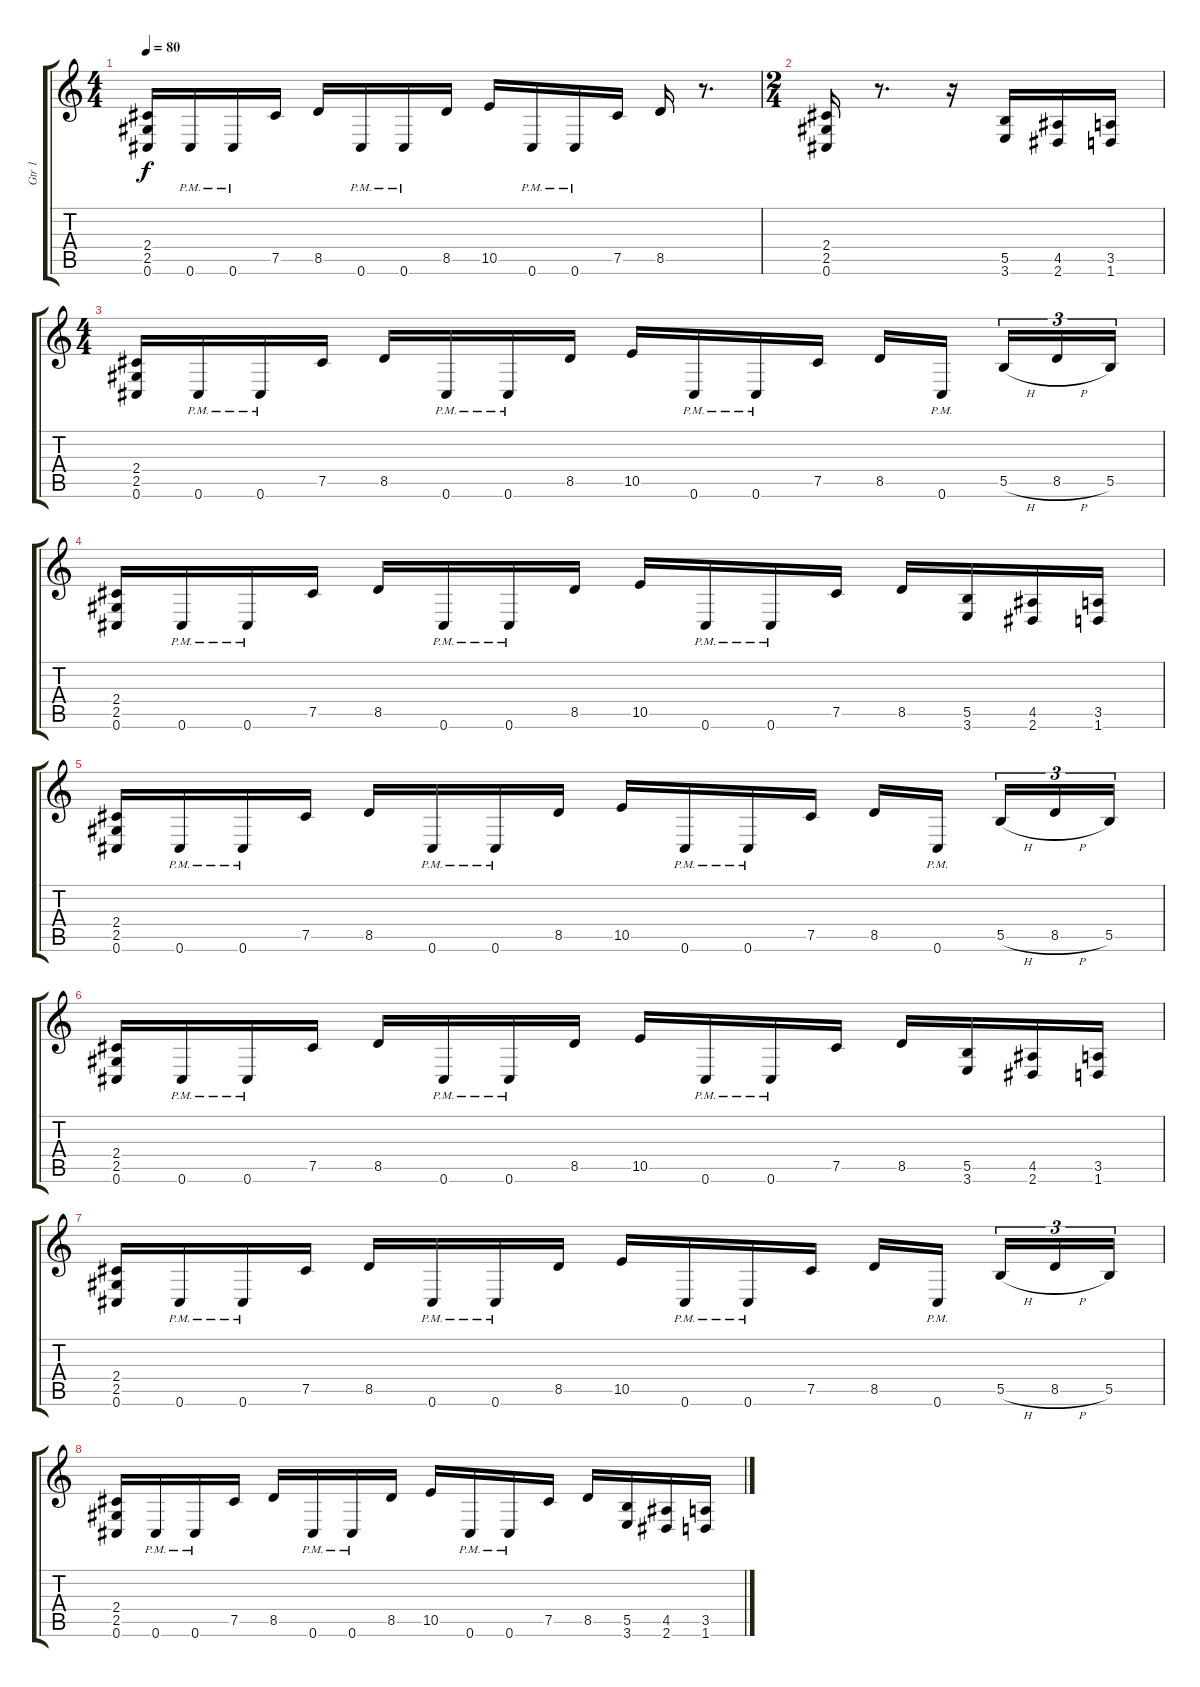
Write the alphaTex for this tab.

\track ("Gtr 1" "Gtr 1") {instrument distortionguitar}
\staff {score tabs}
\tuning (Db4 Ab3 E3 B2 Gb2 Db2) {hide}
\ts (4 4)
\tempo 80
\clef g2
\ks c
(2.4 2.5 0.6).16{dy f} 0.6{pm}.16 0.6{pm}.16 7.5.16 8.5.16 0.6{pm}.16 0.6{pm}.16 8.5.16 10.5.16 0.6{pm}.16 0.6{pm}.16 7.5.16 8.5.16 r.8{d} |
\ts (2 4)
(2.4 2.5 0.6).16 r.8{d} r.16 (5.5 3.6).16 (4.5 2.6).16 (3.5 1.6).16 |
\ts (4 4)
(2.4 2.5 0.6).16 0.6{pm}.16 0.6{pm}.16 7.5.16 8.5.16 0.6{pm}.16 0.6{pm}.16 8.5.16 10.5.16 0.6{pm}.16 0.6{pm}.16 7.5.16 8.5.16 0.6{pm}.16{beam splitsecondary} 5.5{h}.16{tu (3 2)} 8.5{h}.16{tu (3 2)} 5.5.16{tu (3 2)} |
(2.4 2.5 0.6).16 0.6{pm}.16 0.6{pm}.16 7.5.16 8.5.16 0.6{pm}.16 0.6{pm}.16 8.5.16 10.5.16 0.6{pm}.16 0.6{pm}.16 7.5.16 8.5.16 (5.5 3.6).16 (4.5 2.6).16 (3.5 1.6).16 |
(2.4 2.5 0.6).16 0.6{pm}.16 0.6{pm}.16 7.5.16 8.5.16 0.6{pm}.16 0.6{pm}.16 8.5.16 10.5.16 0.6{pm}.16 0.6{pm}.16 7.5.16 8.5.16 0.6{pm}.16{beam splitsecondary} 5.5{h}.16{tu (3 2)} 8.5{h}.16{tu (3 2)} 5.5.16{tu (3 2)} |
(2.4 2.5 0.6).16 0.6{pm}.16 0.6{pm}.16 7.5.16 8.5.16 0.6{pm}.16 0.6{pm}.16 8.5.16 10.5.16 0.6{pm}.16 0.6{pm}.16 7.5.16 8.5.16 (5.5 3.6).16 (4.5 2.6).16 (3.5 1.6).16 |
(2.4 2.5 0.6).16 0.6{pm}.16 0.6{pm}.16 7.5.16 8.5.16 0.6{pm}.16 0.6{pm}.16 8.5.16 10.5.16 0.6{pm}.16 0.6{pm}.16 7.5.16 8.5.16 0.6{pm}.16{beam splitsecondary} 5.5{h}.16{tu (3 2)} 8.5{h}.16{tu (3 2)} 5.5.16{tu (3 2)} |
(2.4 2.5 0.6).16 0.6{pm}.16 0.6{pm}.16 7.5.16 8.5.16 0.6{pm}.16 0.6{pm}.16 8.5.16 10.5.16 0.6{pm}.16 0.6{pm}.16 7.5.16 8.5.16 (5.5 3.6).16 (4.5 2.6).16 (3.5 1.6).16
